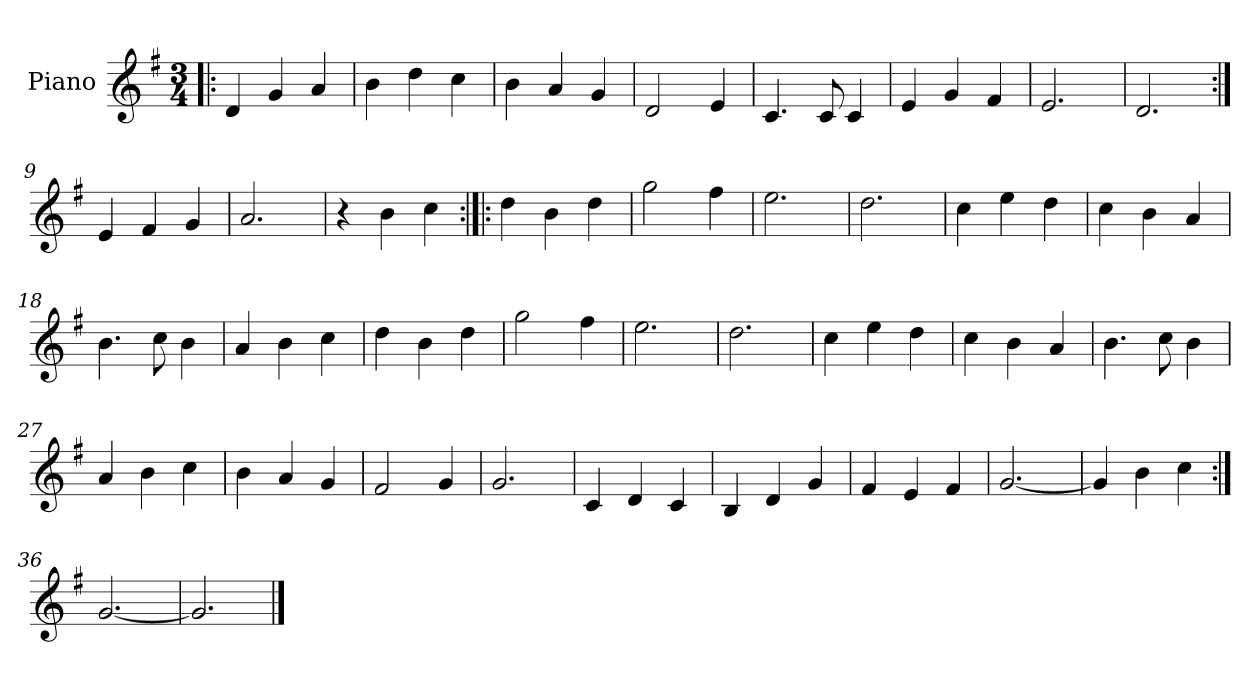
**kern
*part1
*staff1
*I"Piano
*I'Pno.
*clefG2
*k[f#]
*M3/4
=1!|:
4d/
4g/
4a/
=2
4b\
4dd\
4cc\
=3
4b\
4a/
4g/
=4
2d/
4e/
!!LO:LB:g=z
=5
4.c/
8c/
4c/
=6
4e/
4g/
4f#/
=7
2.e/
=8
2.d/
=9:|!
4e/
4f#/
4g/
=10
2.a/
=11
4r
4b\
4cc\
!!LO:LB:g=z
=12:|!|:
4dd\
4b\
4dd\
=13
2gg\
4ff#\
=14
2.ee\
=15
2.dd\
=16
4cc\
4ee\
4dd\
=17
4cc\
4b\
4a/
=18
4.b\
8cc\
4b\
=19
4a/
4b\
4cc\
!!LO:LB:g=z
=20
4dd\
4b\
4dd\
=21
2gg\
4ff#\
=22
2.ee\
=23
2.dd\
=24
4cc\
4ee\
4dd\
=25
4cc\
4b\
4a/
=26
4.b\
8cc\
4b\
=27
4a/
4b\
4cc\
!!LO:LB:g=z
=28
4b\
4a/
4g/
=29
2f#/
4g/
=30
2.g/
=31
4c/
4d/
4c/
=32
4B/
4d/
4g/
=33
4f#/
4e/
4f#/
=34
[2.g/
=35
4g/]
4b\
4cc\
=36:|!
[2.g/
!!LO:LB:g=z
=37
2.g/]
==
*-
